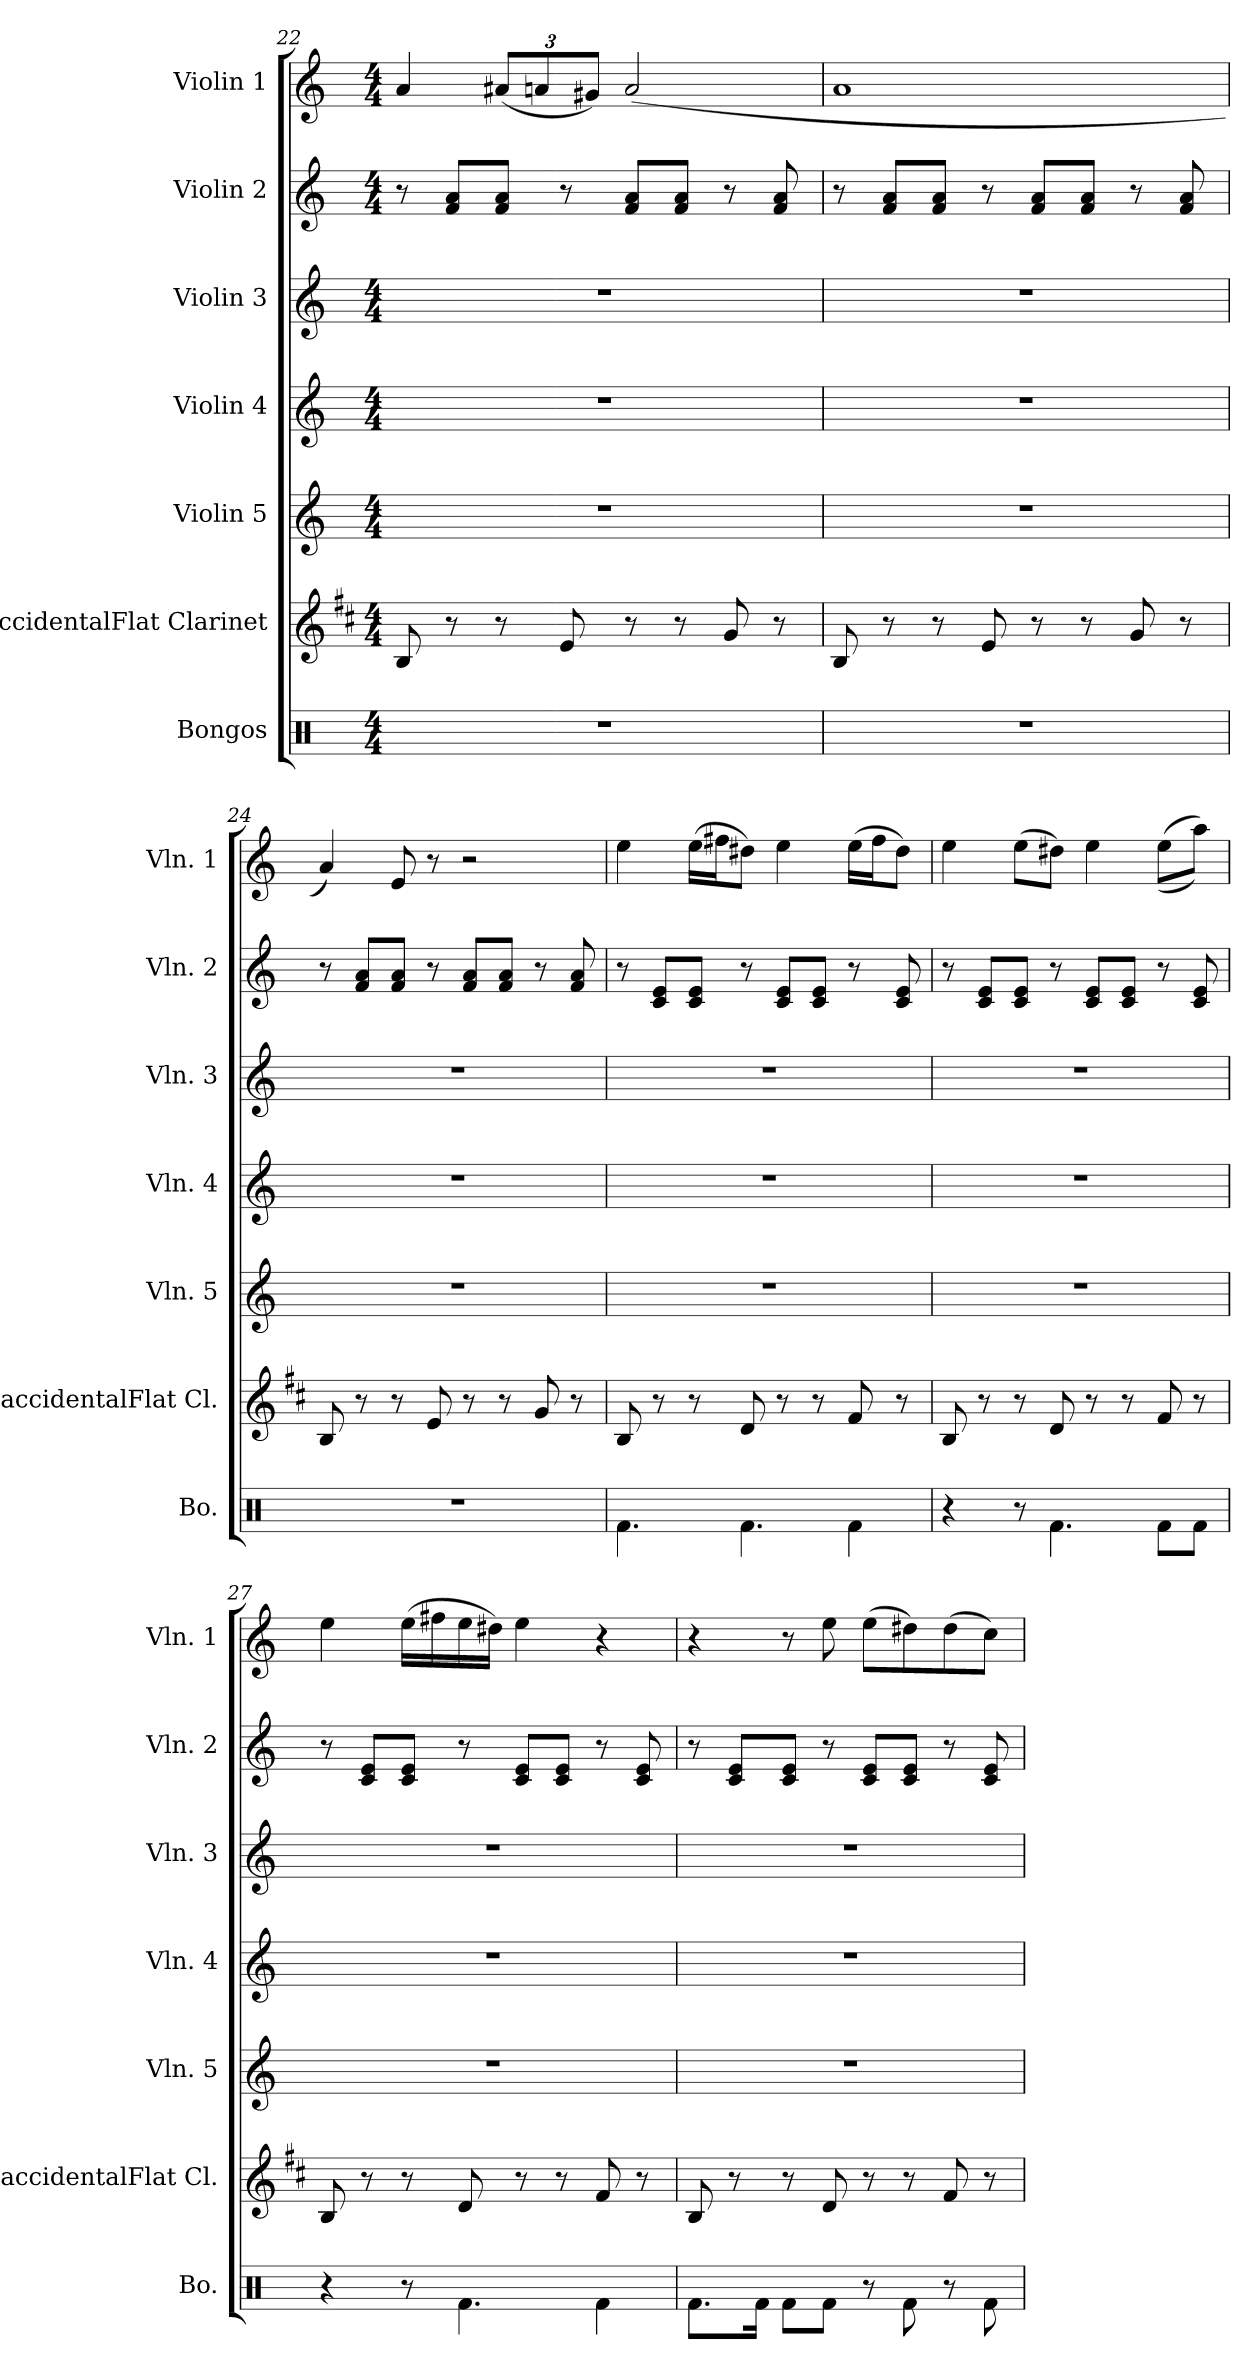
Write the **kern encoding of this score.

**kern	**kern	**kern	**kern	**kern	**kern	**kern
*part7	*part6	*part5	*part4	*part3	*part2	*part1
*staff7	*staff6	*staff5	*staff4	*staff3	*staff2	*staff1
*I"Bongos	*I"BaccidentalFlat Clarinet	*I"Violin 5	*I"Violin 4	*I"Violin 3	*I"Violin 2	*I"Violin 1
*I'Bo.	*I'BaccidentalFlat Cl.	*I'Vln. 5	*I'Vln. 4	*I'Vln. 3	*I'Vln. 2	*I'Vln. 1
!!LO:LB:g=z
*clefX	*clefG2	*clefG2	*clefG2	*clefG2	*clefG2	*clefG2
*	*ITrd1c2	*	*	*	*	*
*k[]	*k[]	*k[]	*k[]	*k[]	*k[]	*k[]
*M4/4	*M4/4	*M4/4	*M4/4	*M4/4	*M4/4	*M4/4
=22	=22	=22	=22	=22	=22	=22
1r	8A/	1r	1r	1r	8r	4a/
.	8r	.	.	.	8f/ 8a/L	.
*	*	*	*	*	*	*Xbrackettup
.	8r	.	.	.	8f/ 8a/J	(12a#X/L
.	.	.	.	.	.	12an/
.	8d/	.	.	.	8r	.
.	.	.	.	.	.	12g#X/J)
.	8r	.	.	.	8f/ 8a/L	(2a/
.	8r	.	.	.	8f/ 8a/J	.
.	8f/	.	.	.	8r	.
.	8r	.	.	.	8f/ 8a/	.
=23	=23	=23	=23	=23	=23	=23
1r	8A/	1r	1r	1r	8r	1a
.	8r	.	.	.	8f/ 8a/L	.
.	8r	.	.	.	8f/ 8a/J	.
.	8d/	.	.	.	8r	.
.	8r	.	.	.	8f/ 8a/L	.
.	8r	.	.	.	8f/ 8a/J	.
.	8f/	.	.	.	8r	.
.	8r	.	.	.	8f/ 8a/	.
=24	=24	=24	=24	=24	=24	=24
1r	8A/	1r	1r	1r	8r	4a/)
.	8r	.	.	.	8f/ 8a/L	.
.	8r	.	.	.	8f/ 8a/J	8e/
.	8d/	.	.	.	8r	8r
.	8r	.	.	.	8f/ 8a/L	2r
.	8r	.	.	.	8f/ 8a/J	.
.	8f/	.	.	.	8r	.
.	8r	.	.	.	8f/ 8a/	.
=25	=25	=25	=25	=25	=25	=25
4.Rf\	8A/	1r	1r	1r	8r	4ee\
.	8r	.	.	.	8c/ 8e/L	.
.	8r	.	.	.	8c/ 8e/J	(16ee\LL
.	.	.	.	.	.	16ff#X\J
4.Rf\	8c/	.	.	.	8r	8dd#X\J)
.	8r	.	.	.	8c/ 8e/L	4ee\
.	8r	.	.	.	8c/ 8e/J	.
4Rf\	8e/	.	.	.	8r	(16ee\LL
.	.	.	.	.	.	16ff#\J
.	8r	.	.	.	8c/ 8e/	8dd#\J)
!!LO:PB:g=z
=26	=26	=26	=26	=26	=26	=26
4r	8A/	1r	1r	1r	8r	4ee\
.	8r	.	.	.	8c/ 8e/L	.
8r	8r	.	.	.	8c/ 8e/J	(8ee\L
4.Rf\	8c/	.	.	.	8r	8dd#X\J)
.	8r	.	.	.	8c/ 8e/L	4ee\
.	8r	.	.	.	8c/ 8e/J	.
8Rf\L	8e/	.	.	.	8r	((8ee\L
8Rf\J	8r	.	.	.	8c/ 8e/	8aa\J))
=27	=27	=27	=27	=27	=27	=27
4r	8A/	1r	1r	1r	8r	4ee\
.	8r	.	.	.	8c/ 8e/L	.
8r	8r	.	.	.	8c/ 8e/J	(16ee\LL
.	.	.	.	.	.	16ff#X\
4.Rf\	8c/	.	.	.	8r	16ee\
.	.	.	.	.	.	16dd#X\JJ)
.	8r	.	.	.	8c/ 8e/L	4ee\
.	8r	.	.	.	8c/ 8e/J	.
4Rf\	8e/	.	.	.	8r	4r
.	8r	.	.	.	8c/ 8e/	.
=28	=28	=28	=28	=28	=28	=28
8.Rf\L	8A/	1r	1r	1r	8r	4r
.	8r	.	.	.	8c/ 8e/L	.
16Rf\Jk	.	.	.	.	.	.
8Rf\L	8r	.	.	.	8c/ 8e/J	8r
8Rf\J	8c/	.	.	.	8r	8ee\
8r	8r	.	.	.	8c/ 8e/L	(8ee\L
8Rf\	8r	.	.	.	8c/ 8e/J	8dd#X\)
8r	8e/	.	.	.	8r	(8dd#\
8Rf\	8r	.	.	.	8c/ 8e/	8cc\J)
=	=	=	=	=	=	=
*-	*-	*-	*-	*-	*-	*-
